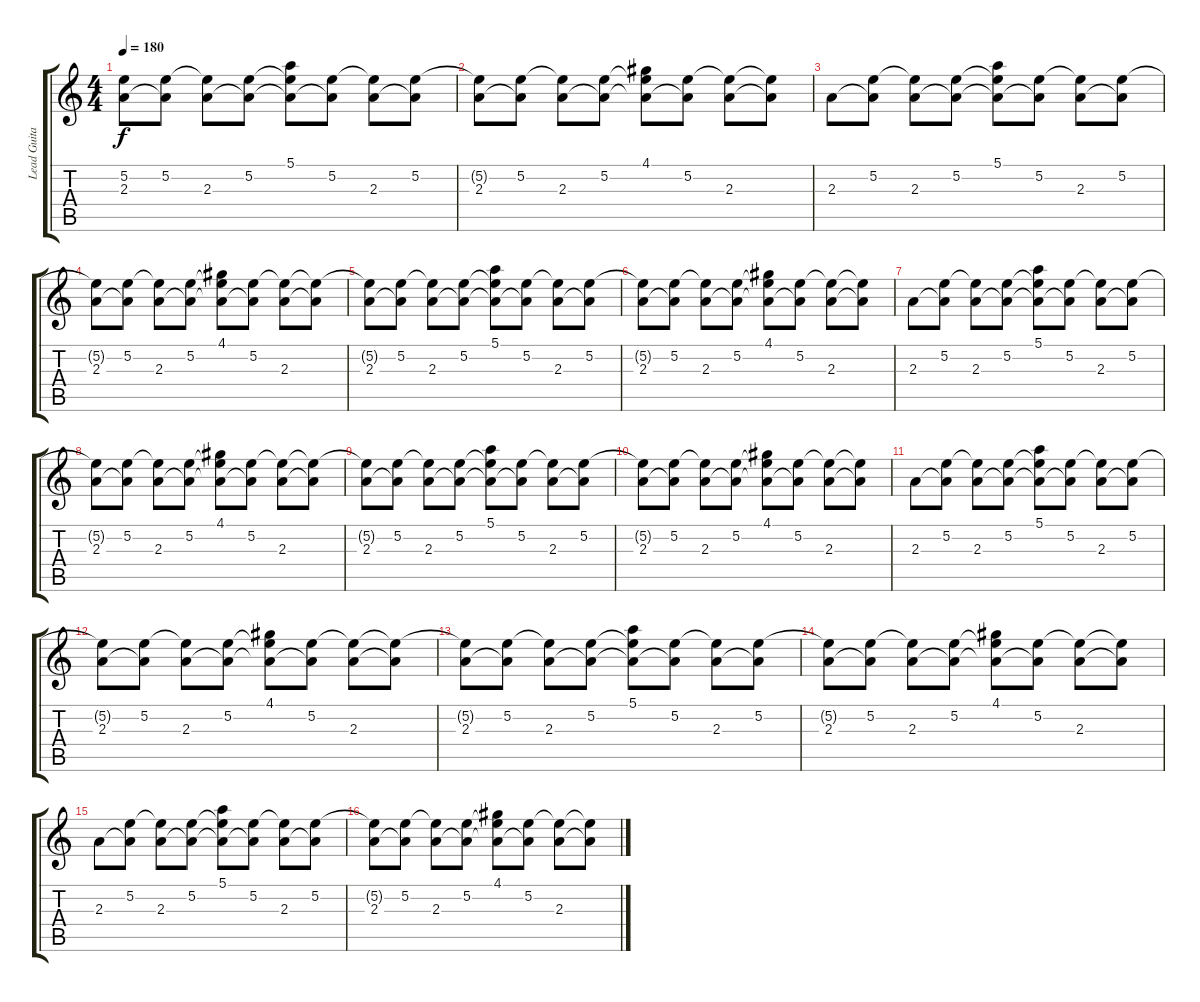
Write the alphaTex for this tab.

\track ("Lead Guitar" "Lead Guita") {instrument overdrivenguitar}
\staff {score tabs}
\tuning (E4 B3 G3 D3 A2 D2) {hide}
\ts (4 4)
\tempo 180
\clef g2
\ks c
(5.2{t} 2.3).8{dy f} (5.2 2.3{t}).8 (5.2{t} 2.3).8 (5.2 2.3{t}).8 (5.1 5.2{t} 2.3{t}).8 (5.2 2.3{t}).8 (5.2{t} 2.3).8 (5.2 2.3{t}).8 |
(5.2{t} 2.3).8 (5.2 2.3{t}).8 (5.2{t} 2.3).8 (5.2 2.3{t}).8 (4.1 5.2{t} 2.3{t}).8 (5.2 2.3{t}).8 (5.2{t} 2.3).8 (5.2{t} 2.3{t}).8 |
2.3.8 (5.2 2.3{t}).8 (5.2{t} 2.3).8 (5.2 2.3{t}).8 (5.1 5.2{t} 2.3{t}).8 (5.2 2.3{t}).8 (5.2{t} 2.3).8 (5.2 2.3{t}).8 |
(5.2{t} 2.3).8 (5.2 2.3{t}).8 (5.2{t} 2.3).8 (5.2 2.3{t}).8 (4.1 5.2{t} 2.3{t}).8 (5.2 2.3{t}).8 (5.2{t} 2.3).8 (5.2{t} 2.3{t}).8 |
(5.2{t} 2.3).8 (5.2 2.3{t}).8 (5.2{t} 2.3).8 (5.2 2.3{t}).8 (5.1 5.2{t} 2.3{t}).8 (5.2 2.3{t}).8 (5.2{t} 2.3).8 (5.2 2.3{t}).8 |
(5.2{t} 2.3).8 (5.2 2.3{t}).8 (5.2{t} 2.3).8 (5.2 2.3{t}).8 (4.1 5.2{t} 2.3{t}).8 (5.2 2.3{t}).8 (5.2{t} 2.3).8 (5.2{t} 2.3{t}).8 |
2.3.8 (5.2 2.3{t}).8 (5.2{t} 2.3).8 (5.2 2.3{t}).8 (5.1 5.2{t} 2.3{t}).8 (5.2 2.3{t}).8 (5.2{t} 2.3).8 (5.2 2.3{t}).8 |
(5.2{t} 2.3).8 (5.2 2.3{t}).8 (5.2{t} 2.3).8 (5.2 2.3{t}).8 (4.1 5.2{t} 2.3{t}).8 (5.2 2.3{t}).8 (5.2{t} 2.3).8 (5.2{t} 2.3{t}).8 |
(5.2{t} 2.3).8 (5.2 2.3{t}).8 (5.2{t} 2.3).8 (5.2 2.3{t}).8 (5.1 5.2{t} 2.3{t}).8 (5.2 2.3{t}).8 (5.2{t} 2.3).8 (5.2 2.3{t}).8 |
(5.2{t} 2.3).8 (5.2 2.3{t}).8 (5.2{t} 2.3).8 (5.2 2.3{t}).8 (4.1 5.2{t} 2.3{t}).8 (5.2 2.3{t}).8 (5.2{t} 2.3).8 (5.2{t} 2.3{t}).8 |
2.3.8 (5.2 2.3{t}).8 (5.2{t} 2.3).8 (5.2 2.3{t}).8 (5.1 5.2{t} 2.3{t}).8 (5.2 2.3{t}).8 (5.2{t} 2.3).8 (5.2 2.3{t}).8 |
(5.2{t} 2.3).8 (5.2 2.3{t}).8 (5.2{t} 2.3).8 (5.2 2.3{t}).8 (4.1 5.2{t} 2.3{t}).8 (5.2 2.3{t}).8 (5.2{t} 2.3).8 (5.2{t} 2.3{t}).8 |
(5.2{t} 2.3).8 (5.2 2.3{t}).8 (5.2{t} 2.3).8 (5.2 2.3{t}).8 (5.1 5.2{t} 2.3{t}).8 (5.2 2.3{t}).8 (5.2{t} 2.3).8 (5.2 2.3{t}).8 |
(5.2{t} 2.3).8 (5.2 2.3{t}).8 (5.2{t} 2.3).8 (5.2 2.3{t}).8 (4.1 5.2{t} 2.3{t}).8 (5.2 2.3{t}).8 (5.2{t} 2.3).8 (5.2{t} 2.3{t}).8 |
2.3.8 (5.2 2.3{t}).8 (5.2{t} 2.3).8 (5.2 2.3{t}).8 (5.1 5.2{t} 2.3{t}).8 (5.2 2.3{t}).8 (5.2{t} 2.3).8 (5.2 2.3{t}).8 |
(5.2{t} 2.3).8 (5.2 2.3{t}).8 (5.2{t} 2.3).8 (5.2 2.3{t}).8 (4.1 5.2{t} 2.3{t}).8 (5.2 2.3{t}).8 (5.2{t} 2.3).8 (5.2{t} 2.3{t}).8
